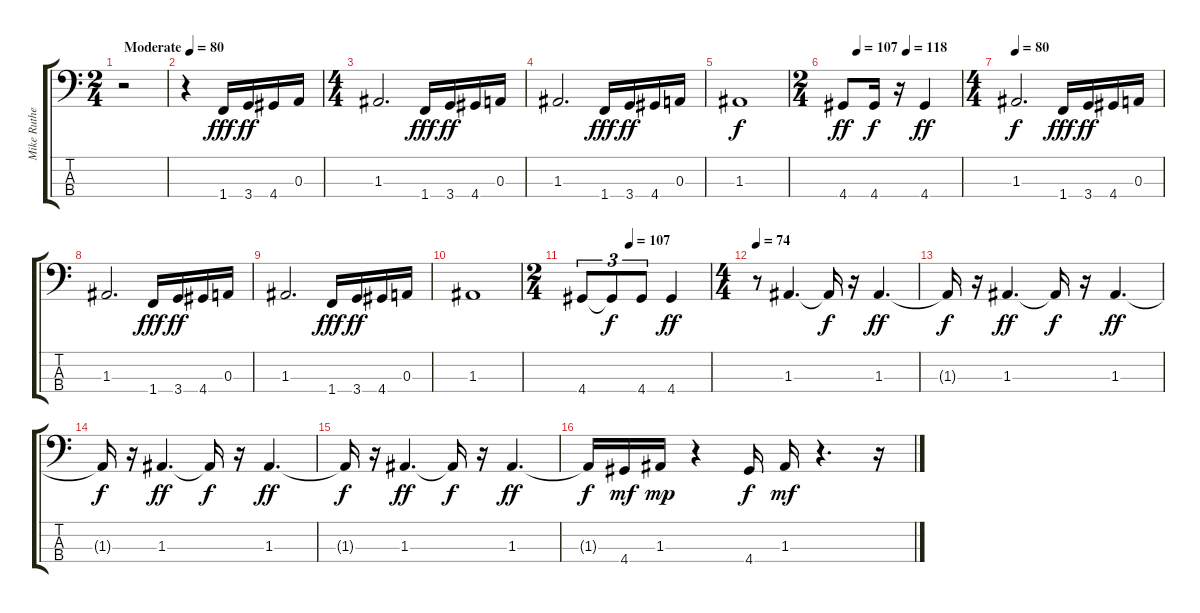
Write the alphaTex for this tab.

\track ("Mike Rutherford" "Mike Ruthe") {instrument electricbasspick}
\staff {score tabs}
\tuning (G2 D2 A1 E1) {hide}
\ts (2 4)
\tempo (80 "Moderate")
\clef f4
\ks c
r.2{dy fff instrument electricbasspick} |
r.4 1.4.16 3.4.16{dy ff} 4.4.16 0.3.16 |
\ts (4 4)
1.3.2{d} 1.4.16{dy fff} 3.4.16{dy ff} 4.4.16 0.3.16 |
1.3.2{d} 1.4.16{dy fff} 3.4.16{dy ff} 4.4.16 0.3.16 |
1.3.1{dy f} |
\ts (2 4)
\tempo (107 0.125)
\tempo (118 0.5416666666666666)
4.4.8{dy ff} 4.4.16{dy f} r.16 4.4.4{dy ff} |
\ts (4 4)
\tempo 80
1.3.2{d dy f} 1.4.16{dy fff} 3.4.16{dy ff} 4.4.16 0.3.16 |
1.3.2{d} 1.4.16{dy fff} 3.4.16{dy ff} 4.4.16 0.3.16 |
1.3.2{d} 1.4.16{dy fff} 3.4.16{dy ff} 4.4.16 0.3.16 |
1.3.1 |
\ts (2 4)
\tempo (107 0.375)
4.4.8{tu (3 2)} 4.4{t}.8{tu (3 2) dy f} 4.4.8{tu (3 2)} 4.4.4{dy ff} |
\ts (4 4)
\tempo 74
r.8 1.3.4{d} 1.3{t}.16{dy f} r.16 1.3.4{d dy ff} |
1.3{t}.16{dy f} r.16 1.3.4{d dy ff} 1.3{t}.16{dy f} r.16 1.3.4{d dy ff} |
1.3{t}.16{dy f} r.16 1.3.4{d dy ff} 1.3{t}.16{dy f} r.16 1.3.4{d dy ff} |
1.3{t}.16{dy f} r.16 1.3.4{d dy ff} 1.3{t}.16{dy f} r.16 1.3.4{d dy ff} |
1.3{t}.16{dy f} 4.4.16{dy mf} 1.3.16{dy mp} r.4 4.4.16{dy f} 1.3.16{dy mf} r.4{d} r.16
